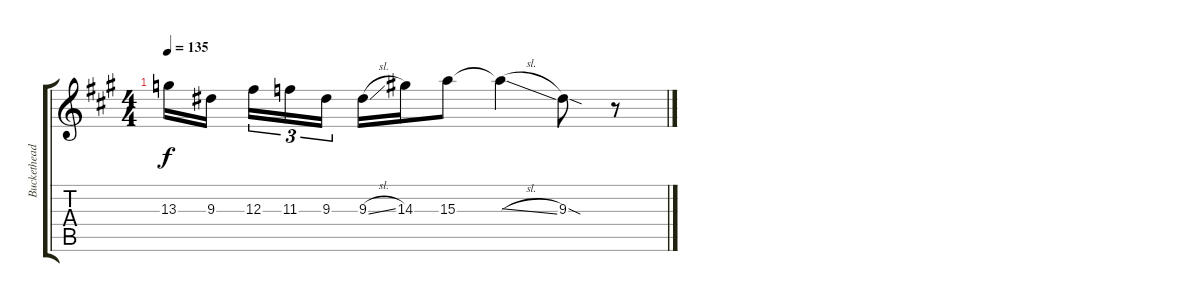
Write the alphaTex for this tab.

\track ("Buckethead" "Buckethead") {instrument distortionguitar}
\staff {score tabs}
\tuning (Eb4 Bb3 Gb3 Db3 Ab2 Eb2) {hide}
\ts (4 4)
\tempo 135
\clef g2
\ks f#minor
13.3.16{dy f} 9.3.16{beam splitsecondary} 12.3.16{tu (3 2)} 11.3.16{tu (3 2)} 9.3.16{tu (3 2)} 9.3{sl}.16 14.3.16 15.3.8 15.3{sl t}.4 9.3{sod}.8 r.8
